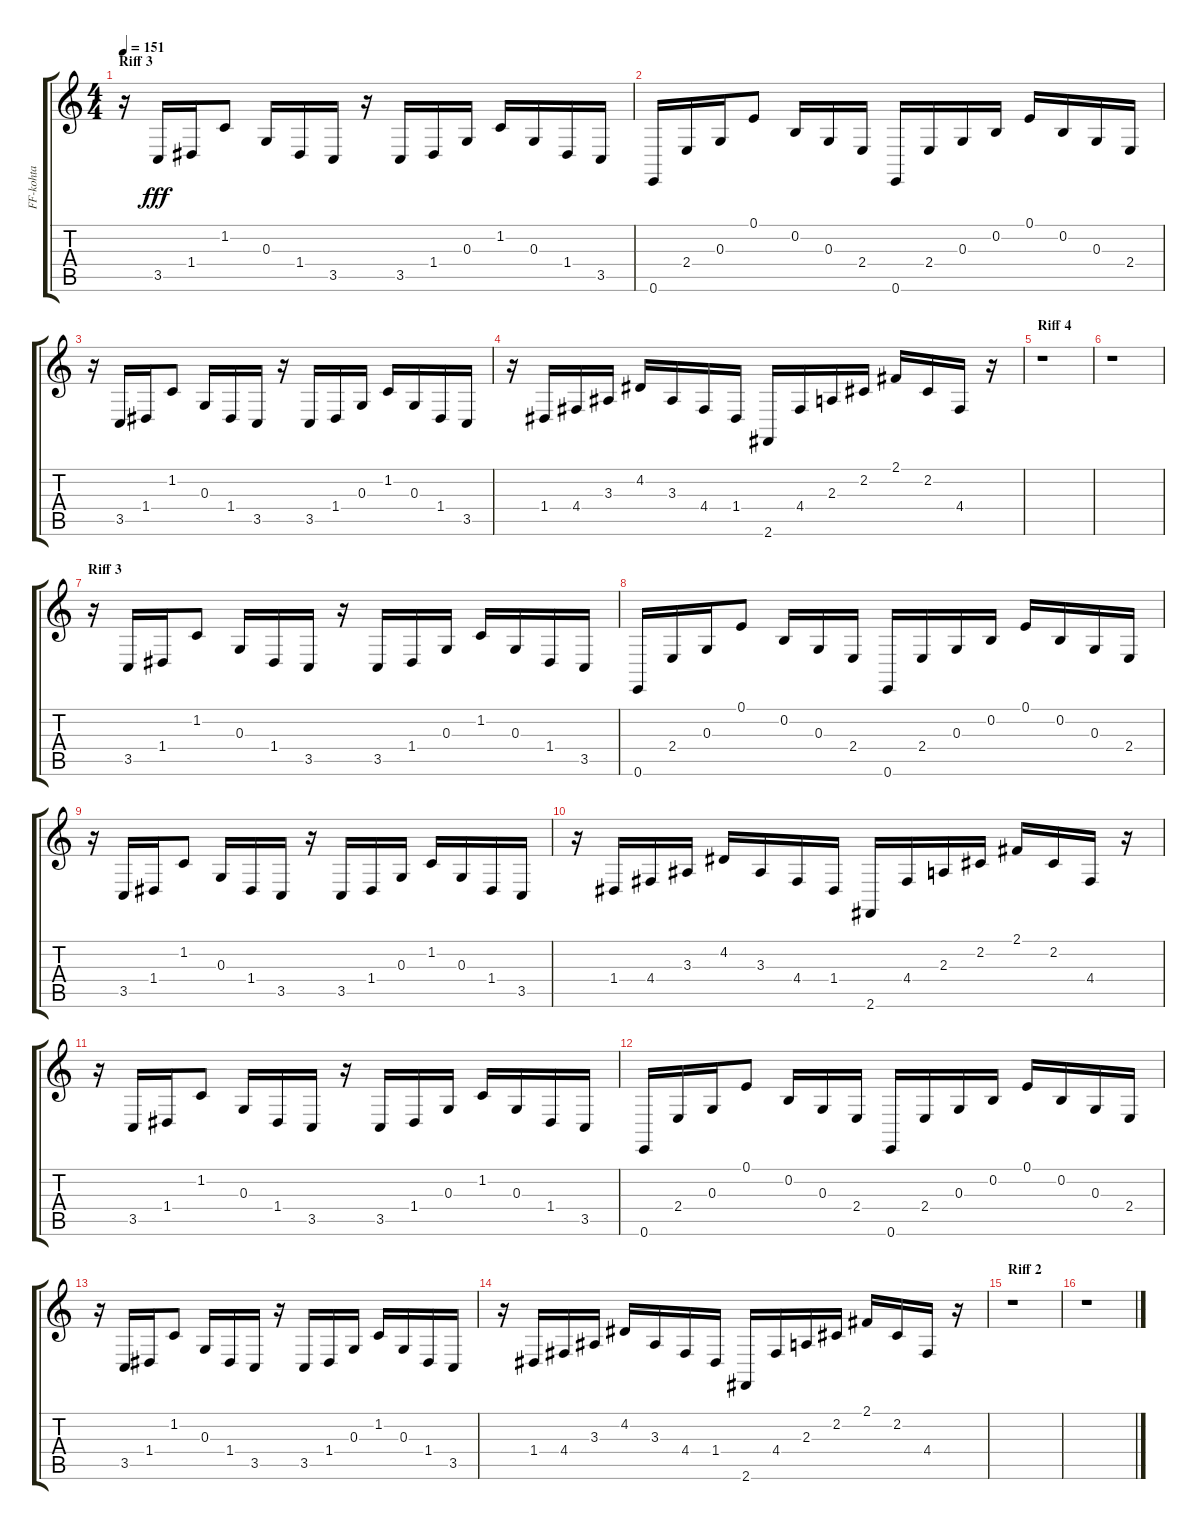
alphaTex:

\track ("FF-kohta" "FF-kohta") {instrument lead8bassandlead}
\staff {score tabs}
\tuning (E4 B3 G3 D3 A2 E2) {hide}
\ts (4 4)
\section ("" "Riff 3")
\tempo 151
\clef g2
\ks c
r.16{dy fff} 3.5.16 1.4.16 1.2.8 0.3.16 1.4.16 3.5.16 r.16 3.5.16 1.4.16 0.3.16 1.2.16 0.3.16 1.4.16 3.5.16 |
0.6.16 2.4.16 0.3.16 0.1.8 0.2.16 0.3.16 2.4.16 0.6.16 2.4.16 0.3.16 0.2.16 0.1.16 0.2.16 0.3.16 2.4.16 |
r.16 3.5.16 1.4.16 1.2.8 0.3.16 1.4.16 3.5.16 r.16 3.5.16 1.4.16 0.3.16 1.2.16 0.3.16 1.4.16 3.5.16 |
r.16 1.4.16 4.4.16 3.3.16 4.2.16 3.3.16 4.4.16 1.4.16 2.6.16 4.4.16 2.3.16 2.2.16 2.1.16 2.2.16 4.4.16 r.16 |
\section ("" "Riff 4")
r.1 |
r.1 |
\section ("" "Riff 3")
r.16 3.5.16 1.4.16 1.2.8 0.3.16 1.4.16 3.5.16 r.16 3.5.16 1.4.16 0.3.16 1.2.16 0.3.16 1.4.16 3.5.16 |
0.6.16 2.4.16 0.3.16 0.1.8 0.2.16 0.3.16 2.4.16 0.6.16 2.4.16 0.3.16 0.2.16 0.1.16 0.2.16 0.3.16 2.4.16 |
r.16 3.5.16 1.4.16 1.2.8 0.3.16 1.4.16 3.5.16 r.16 3.5.16 1.4.16 0.3.16 1.2.16 0.3.16 1.4.16 3.5.16 |
r.16 1.4.16 4.4.16 3.3.16 4.2.16 3.3.16 4.4.16 1.4.16 2.6.16 4.4.16 2.3.16 2.2.16 2.1.16 2.2.16 4.4.16 r.16 |
r.16 3.5.16 1.4.16 1.2.8 0.3.16 1.4.16 3.5.16 r.16 3.5.16 1.4.16 0.3.16 1.2.16 0.3.16 1.4.16 3.5.16 |
0.6.16 2.4.16 0.3.16 0.1.8 0.2.16 0.3.16 2.4.16 0.6.16 2.4.16 0.3.16 0.2.16 0.1.16 0.2.16 0.3.16 2.4.16 |
r.16 3.5.16 1.4.16 1.2.8 0.3.16 1.4.16 3.5.16 r.16 3.5.16 1.4.16 0.3.16 1.2.16 0.3.16 1.4.16 3.5.16 |
r.16 1.4.16 4.4.16 3.3.16 4.2.16 3.3.16 4.4.16 1.4.16 2.6.16 4.4.16 2.3.16 2.2.16 2.1.16 2.2.16 4.4.16 r.16 |
\section ("" "Riff 2")
r.1 |
r.1
